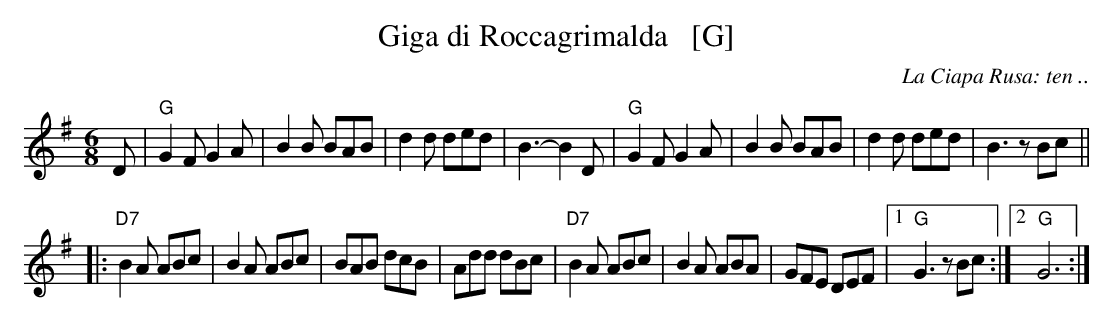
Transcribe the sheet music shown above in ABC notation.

X:1
T:Giga di Roccagrimalda   [G]
C:La Ciapa Rusa: ten ..
M:6/8
L:1/8
K:G
D | "G"G2F G2A | B2B BAB | d2d ded | B3-B2D |\
    "G"G2F G2A | B2B BAB | d2d ded | B3 zBc ||
 |: "D7"B2A ABc | B2A ABc | BAB dcB | Add dBc |\
    "D7"B2A ABc | B2A ABA | GFE DEF |1 "G"G3 zBc :|2 "G"G6 :|
